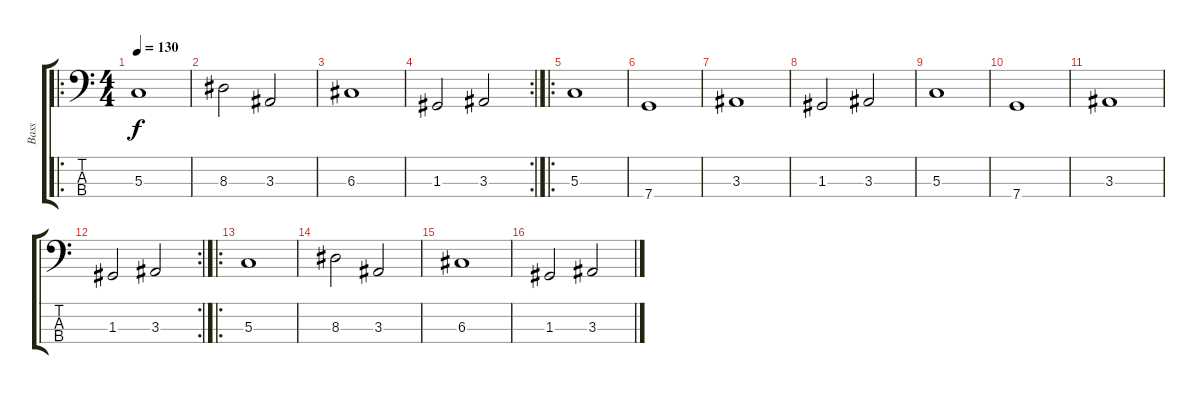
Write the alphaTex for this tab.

\track ("Bass" "Bass") {instrument slapbass1}
\staff {score tabs}
\tuning (F2 C2 G1 C1) {hide}
\ro
\ts (4 4)
\tempo 130
\clef f4
\ks c
5.3.1{dy f} |
8.3.2 3.3.2 |
6.3.1 |
\rc 2
1.3.2 3.3.2 |
\ro
5.3.1 |
7.4.1 |
3.3.1 |
1.3.2 3.3.2 |
5.3.1 |
7.4.1 |
3.3.1 |
\rc 2
1.3.2 3.3.2 |
\ro
5.3.1 |
8.3.2 3.3.2 |
6.3.1 |
1.3.2 3.3.2
